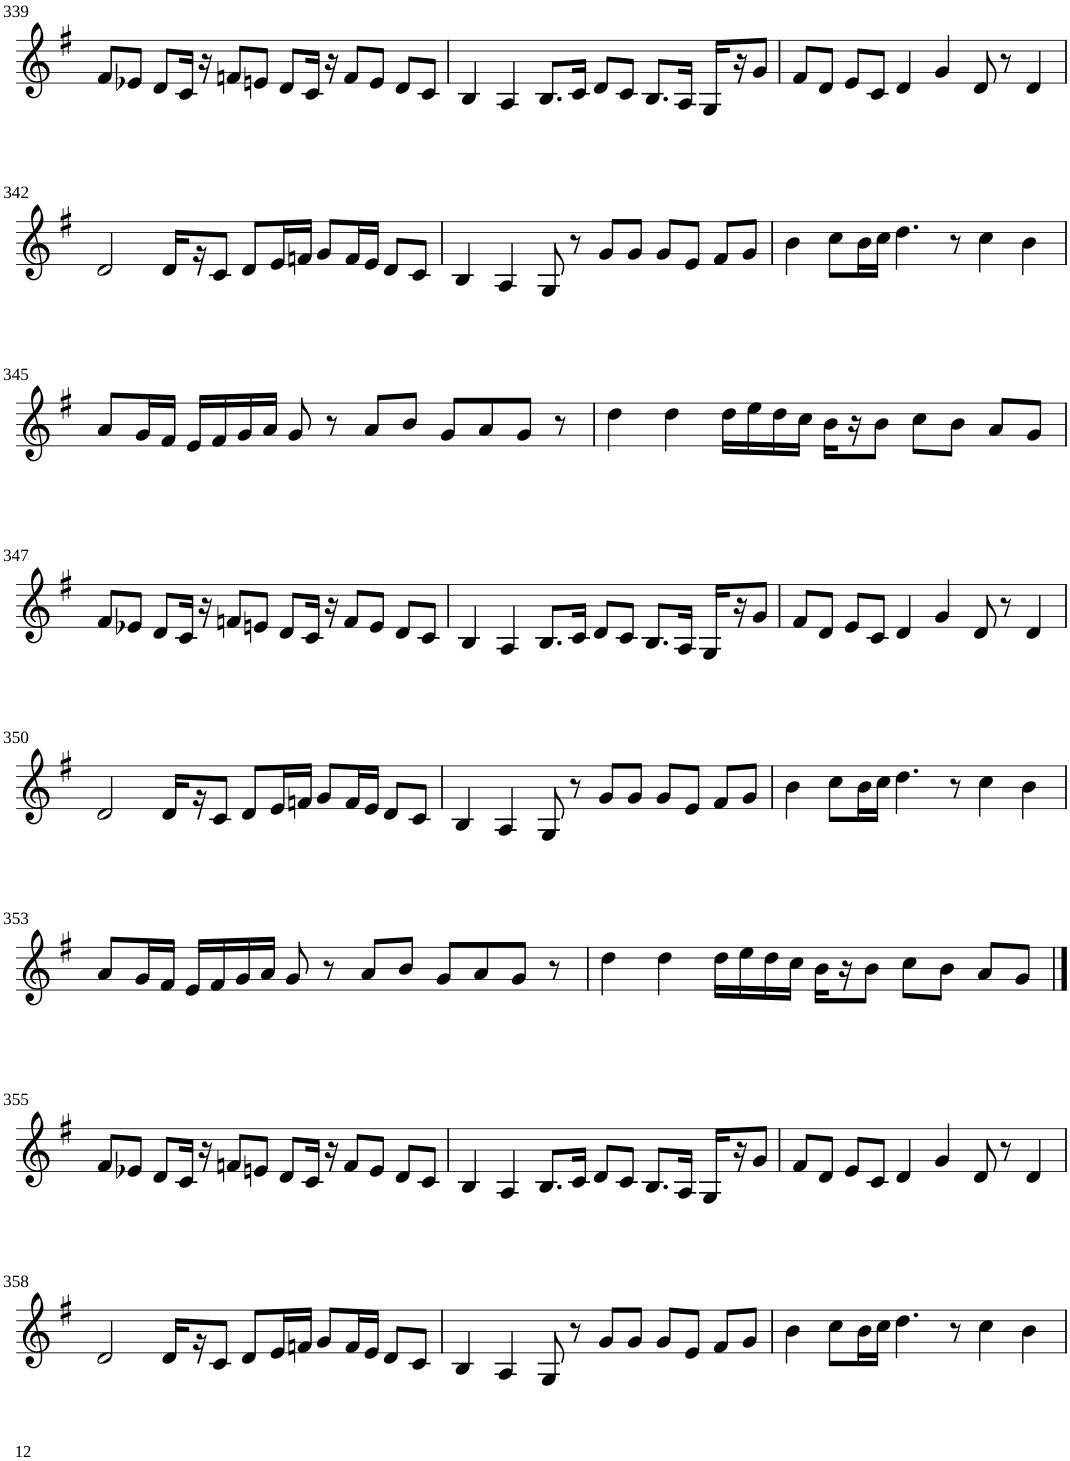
**kern
*part1
*staff1
*I"Violin
!!LO:PB:g=z
*clefG2
*k[f#]
*G:
*M6/4
=339
8f#/L
8e-X/J
8d/L
16c/Jk
16r
8fn/L
8en/J
8d/L
16c/Jk
16r
8f/L
8e/J
8d/L
8c/J
=340
4B/
4A/
8.B/L
16c/Jk
8d/L
8c/J
8.B/L
16A/Jk
16G/LL
16r
8g/J
=341
8f#/L
8d/J
8e/L
8c/J
4d/
4g/
8d/
8r
4d/
!!LO:LB:g=z
=342
2d/
16d/LL
16r
8c/J
8d/L
16e/L
16fn/JJ
8g/L
16f/L
16e/JJ
8d/L
8c/J
=343
4B/
4A/
8G/
8r
8g/L
8g/J
8g/L
8e/J
8f#/L
8g/J
=344
4b\
8cc\L
16b\L
16cc\JJ
4.dd\
8r
4cc\
4b\
!!LO:LB:g=z
=345
8a/L
16g/L
16f#/JJ
16e/LL
16f#/
16g/
16a/JJ
8g/
8r
8a/L
8b/J
8g/L
8a/
8g/J
8r
=346
4dd\
4dd\
16dd\LL
16ee\
16dd\
16cc\JJ
16b\LL
16r
8b\J
8cc\L
8b\J
8a/L
8g/J
!!LO:LB:g=z
=347
8f#/L
8e-X/J
8d/L
16c/Jk
16r
8fn/L
8en/J
8d/L
16c/Jk
16r
8f/L
8e/J
8d/L
8c/J
=348
4B/
4A/
8.B/L
16c/Jk
8d/L
8c/J
8.B/L
16A/Jk
16G/LL
16r
8g/J
=349
8f#/L
8d/J
8e/L
8c/J
4d/
4g/
8d/
8r
4d/
!!LO:LB:g=z
=350
2d/
16d/LL
16r
8c/J
8d/L
16e/L
16fn/JJ
8g/L
16f/L
16e/JJ
8d/L
8c/J
=351
4B/
4A/
8G/
8r
8g/L
8g/J
8g/L
8e/J
8f#/L
8g/J
=352
4b\
8cc\L
16b\L
16cc\JJ
4.dd\
8r
4cc\
4b\
!!LO:LB:g=z
=353
8a/L
16g/L
16f#/JJ
16e/LL
16f#/
16g/
16a/JJ
8g/
8r
8a/L
8b/J
8g/L
8a/
8g/J
8r
=354
4dd\
4dd\
16dd\LL
16ee\
16dd\
16cc\JJ
16b\LL
16r
8b\J
8cc\L
8b\J
8a/L
8g/J
!!LO:LB:g=z
==355
8f#/L
8e-X/J
8d/L
16c/Jk
16r
8fn/L
8en/J
8d/L
16c/Jk
16r
8f/L
8e/J
8d/L
8c/J
=356
4B/
4A/
8.B/L
16c/Jk
8d/L
8c/J
8.B/L
16A/Jk
16G/LL
16r
8g/J
=357
8f#/L
8d/J
8e/L
8c/J
4d/
4g/
8d/
8r
4d/
!!LO:LB:g=z
=358
2d/
16d/LL
16r
8c/J
8d/L
16e/L
16fn/JJ
8g/L
16f/L
16e/JJ
8d/L
8c/J
=359
4B/
4A/
8G/
8r
8g/L
8g/J
8g/L
8e/J
8f#/L
8g/J
=360
4b\
8cc\L
16b\L
16cc\JJ
4.dd\
8r
4cc\
4b\
=
*-
